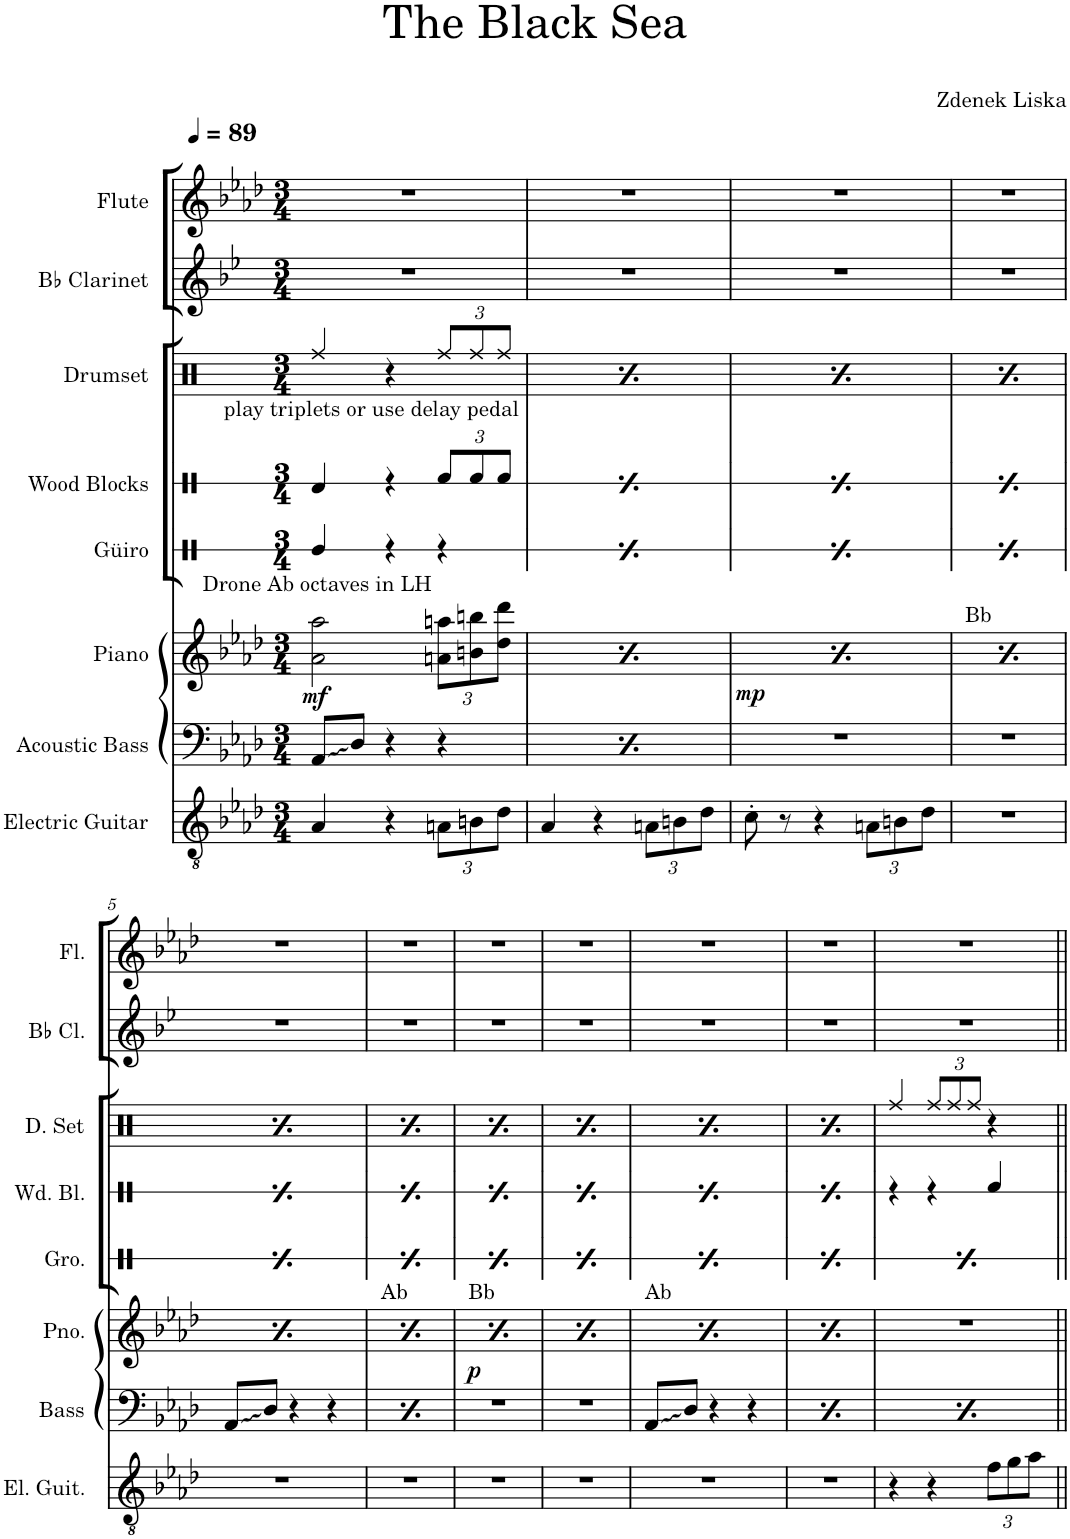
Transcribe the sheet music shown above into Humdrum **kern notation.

**kern	**kern	**kern	**dynam	**kern	**kern	**kern	**kern	**kern
*part8	*part7	*part6	*part6	*part5	*part4	*part3	*part2	*part1
*staff8	*staff7	*staff6	*staff6	*staff5	*staff4	*staff3	*staff2	*staff1
*I"Electric Guitar	*I"Acoustic Bass	*I"Piano	*	*I"Güiro	*I"Wood Blocks	*I"Drumset	*I"Bb Clarinet	*I"Flute
*I'El. Guit.	*I'Bass	*I'Pno.	*	*I'Gro.	*I'Wd. Bl.	*I'D. Set	*I'Bb Cl.	*I'Fl.
*	*	*	*	*stria1	*stria1	*	*	*
*clefGv2	*clefF4	*clefG2	*	*clefX	*clefX	*clefX	*clefG2	*clefG2
*	*Trd7c12	*	*	*	*	*	*Trd1c2	*
*k[b-e-a-d-]	*k[b-e-a-d-]	*k[b-e-a-d-]	*	*k[]	*k[]	*k[]	*k[b-e-]	*k[b-e-a-d-]
*M3/4	*M3/4	*M3/4	*	*M3/4	*M3/4	*M3/4	*M3/4	*M3/4
*MM89	*MM89	*MM89	*	*MM89	*MM89	*MM89	*MM89	*MM89
=1	=1	=1	=1	=1	=1	=1	=1	=1
!	!	!LO:TX:a:t=Drone Ab octaves in LH	!	!	!	!	!	!
!	!	!	!LO:DY:b	!	!	!	!	!
4A-/	8AA-/L	2a-\ 2aa-\	mf	4Re/	4Rd/	4Rff/	2.r	2.r
.	8D-/J	.	.	.	.	.	.	.
4r	4r	.	.	4r	4r	4r	.	.
*Xbrackettup	*	*Xbrackettup	*	*	*Xbrackettup	*Xbrackettup	*	*
!	!	!	!	!	!LO:TX:a:t=play triplets or use delay pedal	!	!	!
12An\L	4r	12an\ 12aan\L	.	4r	12Rf/L	12Rff/L	.	.
12Bn\	.	12bn\ 12bbn\	.	.	12Rf/	12Rff/	.	.
12d-\J	.	12dd-\ 12ddd-\J	.	.	12Rf/J	12Rff/J	.	.
=2	=2	=2	=2	=2	=2	=2	=2	=2
!	!	!LO:TX:a:t=Drone Ab octaves in LH	!	!	!	!	!	!
!	!	!	!LO:DY:b	!	!	!	!	!
4A-/	8AA-/L	2a-\ 2aa-\	mf	4Re/	4Rd/	4Rff/	2.r	2.r
.	8D-/J	.	.	.	.	.	.	.
4r	4r	.	.	4r	4r	4r	.	.
!	!	!	!	!	!LO:TX:a:t=play triplets or use delay pedal	!	!	!
12An\L	4r	12an\ 12aan\L	.	4r	12Rf/L	12Rff/L	.	.
12Bn\	.	12bn\ 12bbn\	.	.	12Rf/	12Rff/	.	.
12d-\J	.	12dd-\ 12ddd-\J	.	.	12Rf/J	12Rff/J	.	.
=3	=3	=3	=3	=3	=3	=3	=3	=3
!	!	!LO:TX:a:t=Drone Ab octaves in LH	!	!	!	!	!	!
!	!	!	!LO:DY:b	!	!	!	!	!
8c'\	2.r	2a-\ 2aa-\	mf	4Re/	4Rd/	4Rff/	2.r	2.r
8r	.	.	.	.	.	.	.	.
4r	.	.	.	4r	4r	4r	.	.
!	!	!	!	!	!LO:TX:a:t=play triplets or use delay pedal	!	!	!
12An\L	.	12an\ 12aan\L	.	4r	12Rf/L	12Rff/L	.	.
12Bn\	.	12bn\ 12bbn\	.	.	12Rf/	12Rff/	.	.
12d-\J	.	12dd-\ 12ddd-\J	.	.	12Rf/J	12Rff/J	.	.
=4	=4	=4	=4	=4	=4	=4	=4	=4
!	!	!LO:TX:a:t=Drone Ab octaves in LH	!	!	!	!	!	!
!	!	!	!LO:DY:b	!	!	!	!	!
2.r	2.r	2a-\ 2aa-\	mf	4Re/	4Rd/	4Rff/	2.r	2.r
.	.	.	.	4r	4r	4r	.	.
!	!	!	!	!	!LO:TX:a:t=play triplets or use delay pedal	!	!	!
.	.	12an\ 12aan\L	.	4r	12Rf/L	12Rff/L	.	.
.	.	12bn\ 12bbn\	.	.	12Rf/	12Rff/	.	.
.	.	12dd-\ 12ddd-\J	.	.	12Rf/J	12Rff/J	.	.
!!LO:LB:g=z
=5	=5	=5	=5	=5	=5	=5	=5	=5
!	!	!LO:TX:a:t=Drone Ab octaves in LH	!	!	!	!	!	!
!	!	!	!LO:DY:b	!	!	!	!	!
2.r	8AA-/L	2a-\ 2aa-\	mf	4Re/	4Rd/	4Rff/	2.r	2.r
.	8D-/J	.	.	.	.	.	.	.
.	4r	.	.	4r	4r	4r	.	.
!	!	!	!	!	!LO:TX:a:t=play triplets or use delay pedal	!	!	!
.	4r	12an\ 12aan\L	.	4r	12Rf/L	12Rff/L	.	.
.	.	12bn\ 12bbn\	.	.	12Rf/	12Rff/	.	.
.	.	12dd-\ 12ddd-\J	.	.	12Rf/J	12Rff/J	.	.
=6	=6	=6	=6	=6	=6	=6	=6	=6
!	!	!LO:TX:a:t=Drone Ab octaves in LH	!	!	!	!	!	!
!	!	!	!LO:DY:b	!	!	!	!	!
2.r	8AA-/L	2a-\ 2aa-\	mf	4Re/	4Rd/	4Rff/	2.r	2.r
.	8D-/J	.	.	.	.	.	.	.
.	4r	.	.	4r	4r	4r	.	.
!	!	!	!	!	!LO:TX:a:t=play triplets or use delay pedal	!	!	!
.	4r	12an\ 12aan\L	.	4r	12Rf/L	12Rff/L	.	.
.	.	12bn\ 12bbn\	.	.	12Rf/	12Rff/	.	.
.	.	12dd-\ 12ddd-\J	.	.	12Rf/J	12Rff/J	.	.
=7	=7	=7	=7	=7	=7	=7	=7	=7
!	!	!LO:TX:a:t=Drone Ab octaves in LH	!	!	!	!	!	!
!	!	!	!LO:DY:b	!	!	!	!	!
2.r	2.r	2a-\ 2aa-\	mf	4Re/	4Rd/	4Rff/	2.r	2.r
.	.	.	.	4r	4r	4r	.	.
!	!	!	!	!	!LO:TX:a:t=play triplets or use delay pedal	!	!	!
.	.	12an\ 12aan\L	.	4r	12Rf/L	12Rff/L	.	.
.	.	12bn\ 12bbn\	.	.	12Rf/	12Rff/	.	.
.	.	12dd-\ 12ddd-\J	.	.	12Rf/J	12Rff/J	.	.
=8	=8	=8	=8	=8	=8	=8	=8	=8
!	!	!LO:TX:a:t=Drone Ab octaves in LH	!	!	!	!	!	!
!	!	!	!LO:DY:b	!	!	!	!	!
2.r	2.r	2a-\ 2aa-\	mf	4Re/	4Rd/	4Rff/	2.r	2.r
.	.	.	.	4r	4r	4r	.	.
!	!	!	!	!	!LO:TX:a:t=play triplets or use delay pedal	!	!	!
.	.	12an\ 12aan\L	.	4r	12Rf/L	12Rff/L	.	.
.	.	12bn\ 12bbn\	.	.	12Rf/	12Rff/	.	.
.	.	12dd-\ 12ddd-\J	.	.	12Rf/J	12Rff/J	.	.
=9	=9	=9	=9	=9	=9	=9	=9	=9
!	!	!LO:TX:a:t=Drone Ab octaves in LH	!	!	!	!	!	!
!	!	!	!LO:DY:b	!	!	!	!	!
2.r	8AA-/L	2a-\ 2aa-\	mf	4Re/	4Rd/	4Rff/	2.r	2.r
.	8D-/J	.	.	.	.	.	.	.
.	4r	.	.	4r	4r	4r	.	.
!	!	!	!	!	!LO:TX:a:t=play triplets or use delay pedal	!	!	!
.	4r	12an\ 12aan\L	.	4r	12Rf/L	12Rff/L	.	.
.	.	12bn\ 12bbn\	.	.	12Rf/	12Rff/	.	.
.	.	12dd-\ 12ddd-\J	.	.	12Rf/J	12Rff/J	.	.
=10	=10	=10	=10	=10	=10	=10	=10	=10
!	!	!LO:TX:a:t=Drone Ab octaves in LH	!	!	!	!	!	!
!	!	!	!LO:DY:b	!	!	!	!	!
2.r	8AA-/L	2a-\ 2aa-\	mf	4Re/	4Rd/	4Rff/	2.r	2.r
.	8D-/J	.	.	.	.	.	.	.
.	4r	.	.	4r	4r	4r	.	.
!	!	!	!	!	!LO:TX:a:t=play triplets or use delay pedal	!	!	!
.	4r	12an\ 12aan\L	.	4r	12Rf/L	12Rff/L	.	.
.	.	12bn\ 12bbn\	.	.	12Rf/	12Rff/	.	.
.	.	12dd-\ 12ddd-\J	.	.	12Rf/J	12Rff/J	.	.
=11	=11	=11	=11	=11	=11	=11	=11	=11
4r	8AA-/L	2.r	.	4Re/	4r	4Rff/	2.r	2.r
.	8D-/J	.	.	.	.	.	.	.
4r	4r	.	.	4r	4r	12Rff/L	.	.
.	.	.	.	.	.	12Rff/	.	.
.	.	.	.	.	.	12Rff/J	.	.
12f\L	4r	.	.	4r	4Rf/	4r	.	.
12g\	.	.	.	.	.	.	.	.
12a-\J	.	.	.	.	.	.	.	.
=||	=||	=||	=||	=||	=||	=||	=||	=||
*-	*-	*-	*-	*-	*-	*-	*-	*-
